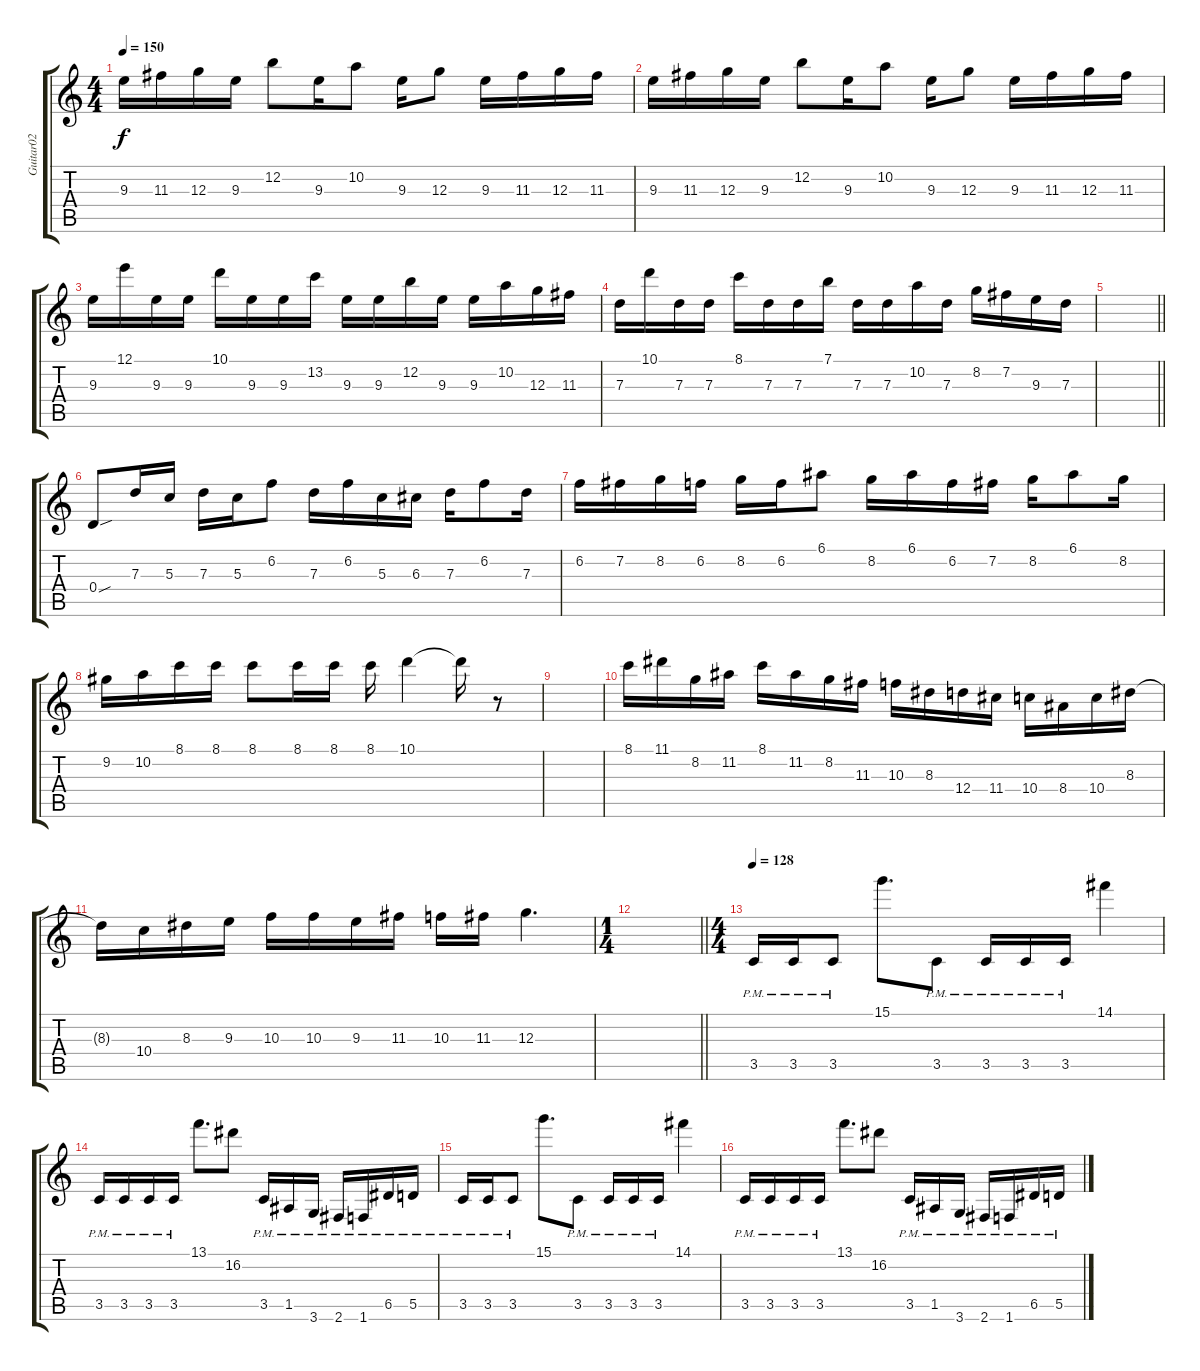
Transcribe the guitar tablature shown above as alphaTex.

\track ("Guitar02" "Guitar02") {instrument distortionguitar}
\staff {score tabs}
\tuning (E4 B3 G3 D3 A2 E2) {hide}
\ts (4 4)
\tempo 150
\clef g2
\ks c
9.3.16{dy f} 11.3.16 12.3.16 9.3.16 12.2.8 9.3.16 10.2.8 9.3.16 12.3.8 9.3.16 11.3.16 12.3.16 11.3.16 |
9.3.16 11.3.16 12.3.16 9.3.16 12.2.8 9.3.16 10.2.8 9.3.16 12.3.8 9.3.16 11.3.16 12.3.16 11.3.16 |
9.3.16 12.1.16 9.3.16 9.3.16 10.1.16 9.3.16 9.3.16 13.2.16 9.3.16 9.3.16 12.2.16 9.3.16 9.3.16 10.2.16 12.3.16 11.3.16 |
7.3.16 10.1.16 7.3.16 7.3.16 8.1.16 7.3.16 7.3.16 7.1.16 7.3.16 7.3.16 10.2.16 7.3.16 8.2.16 7.2.16 9.3.16 7.3.16 |
\barLineRight lightlight
|
\section ("" "")
0.4{sou}.8 7.3.16 5.3.16 7.3.16 5.3.16 6.2.8 7.3.16 6.2.16 5.3.16 6.3.16 7.3.16 6.2.8 7.3.16 |
6.2.16 7.2.16 8.2.16 6.2.16 8.2.16 6.2.16 6.1.8 8.2.16 6.1.16 6.2.16 7.2.16 8.2.16 6.1.8 8.2.16 |
9.2.16 10.2.16 8.1.16 8.1.16 8.1.8 8.1.16 8.1.16 8.1.16 10.1.4 10.1{t}.16 r.8 |
|
8.1.16 11.1.16 8.2.16 11.2.16 8.1.16 11.2.16 8.2.16 11.3.16 10.3.16 8.3.16 12.4.16 11.4.16 10.4.16 8.4.16 10.4.16 8.3.16 |
8.3{t}.16 10.4.16 8.3.16 9.3.16 10.3.16 10.3.16 9.3.16 11.3.16 10.3.16 11.3.16 12.3.4{d} |
\ts (1 4)
\barLineRight lightlight
|
\ts (4 4)
\section ("" "")
\tempo 128
3.5{pm}.16 3.5{pm}.16 3.5{pm}.8 15.1.8{d} 3.5{pm}.8 3.5{pm}.16 3.5{pm}.16 3.5{pm}.16 14.1.4 |
3.5{pm}.16 3.5{pm}.16 3.5{pm}.16 3.5{pm}.16 13.1.8{d} 16.2.8 3.5{pm}.16 1.5{pm}.16 3.6{pm}.16 2.6{pm}.16 1.6{pm}.16 6.5{pm}.16 5.5{pm}.16 |
3.5{pm}.16 3.5{pm}.16 3.5{pm}.8 15.1.8{d} 3.5{pm}.8 3.5{pm}.16 3.5{pm}.16 3.5{pm}.16 14.1.4 |
3.5{pm}.16 3.5{pm}.16 3.5{pm}.16 3.5{pm}.16 13.1.8{d} 16.2.8 3.5{pm}.16 1.5{pm}.16 3.6{pm}.16 2.6{pm}.16 1.6{pm}.16 6.5{pm}.16 5.5{pm}.16
